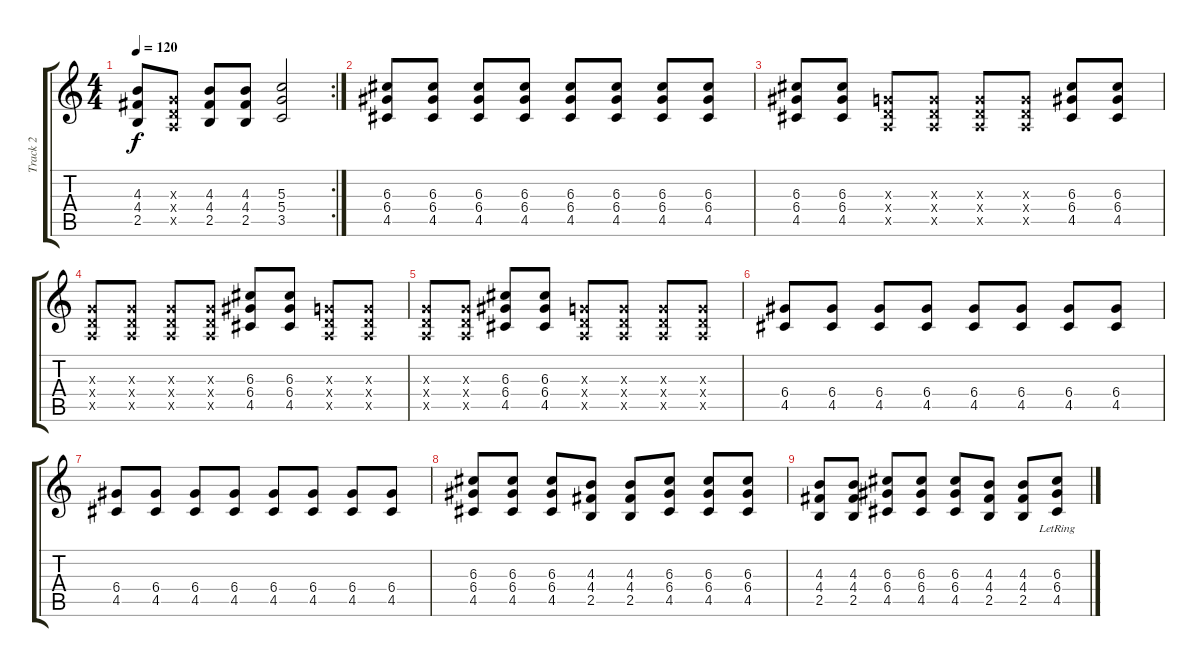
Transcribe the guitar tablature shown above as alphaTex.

\track ("Track 2" "Track 2") {instrument overdrivenguitar}
\staff {score tabs}
\tuning (E4 B3 G3 D3 A2 E2) {hide}
\rc 2
\ts (4 4)
\tempo 120
\clef g2
\ks c
(4.3 4.4 2.5).8{dy f} (0.3{x} 0.4{x} 0.5{x}).8 (4.3 4.4 2.5).8 (4.3 4.4 2.5).8 (5.3 5.4 3.5).2 |
(6.3 6.4 4.5).8 (6.3 6.4 4.5).8 (6.3 6.4 4.5).8 (6.3 6.4 4.5).8 (6.3 6.4 4.5).8 (6.3 6.4 4.5).8 (6.3 6.4 4.5).8 (6.3 6.4 4.5).8 |
(6.3 6.4 4.5).8 (6.3 6.4 4.5).8 (0.3{x} 0.4{x} 0.5{x}).8 (0.3{x} 0.4{x} 0.5{x}).8 (0.3{x} 0.4{x} 0.5{x}).8 (0.3{x} 0.4{x} 0.5{x}).8 (6.3 6.4 4.5).8 (6.3 6.4 4.5).8 |
(0.3{x} 0.4{x} 0.5{x}).8 (0.3{x} 0.4{x} 0.5{x}).8 (0.3{x} 0.4{x} 0.5{x}).8 (0.3{x} 0.4{x} 0.5{x}).8 (6.3 6.4 4.5).8 (6.3 6.4 4.5).8 (0.3{x} 0.4{x} 0.5{x}).8 (0.3{x} 0.4{x} 0.5{x}).8 |
(0.3{x} 0.4{x} 0.5{x}).8 (0.3{x} 0.4{x} 0.5{x}).8 (6.3 6.4 4.5).8 (6.3 6.4 4.5).8 (0.3{x} 0.4{x} 0.5{x}).8 (0.3{x} 0.4{x} 0.5{x}).8 (0.3{x} 0.4{x} 0.5{x}).8 (0.3{x} 0.4{x} 0.5{x}).8 |
(6.4 4.5).8 (6.4 4.5).8 (6.4 4.5).8 (6.4 4.5).8 (6.4 4.5).8 (6.4 4.5).8 (6.4 4.5).8 (6.4 4.5).8 |
(6.4 4.5).8 (6.4 4.5).8 (6.4 4.5).8 (6.4 4.5).8 (6.4 4.5).8 (6.4 4.5).8 (6.4 4.5).8 (6.4 4.5).8 |
(6.3 6.4 4.5).8 (6.3 6.4 4.5).8 (6.3 6.4 4.5).8 (4.3 4.4 2.5).8 (4.3 4.4 2.5).8 (6.3 6.4 4.5).8 (6.3 6.4 4.5).8 (6.3 6.4 4.5).8 |
(4.3 4.4 2.5).8 (4.3 4.4 2.5).8 (6.3 6.4 4.5).8 (6.3 6.4 4.5).8 (6.3 6.4 4.5).8 (4.3 4.4 2.5).8 (4.3 4.4 2.5).8 (6.3{lr} 6.4{lr} 4.5{lr}).8
